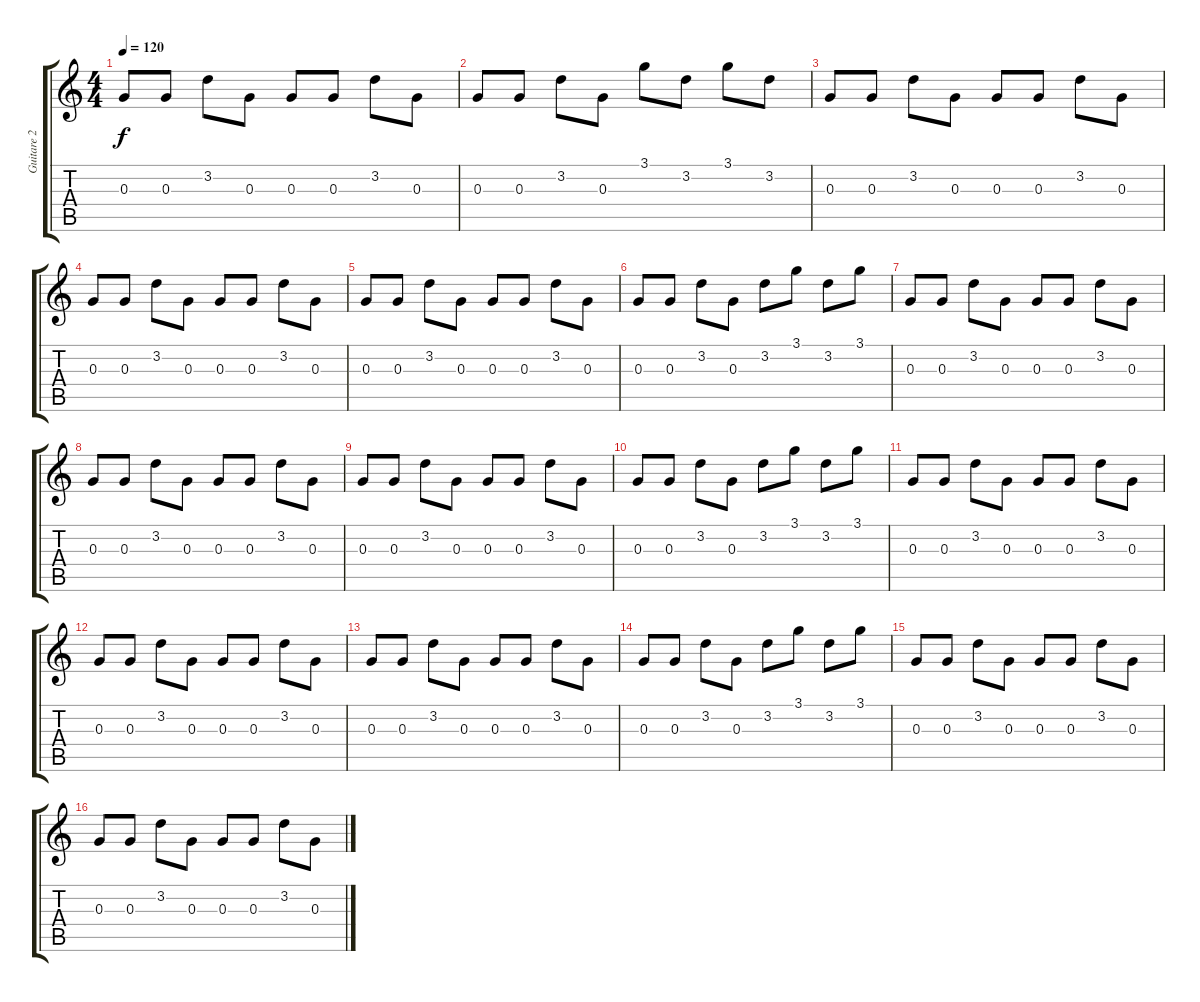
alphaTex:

\track ("Guitare 2" "Guitare 2") {instrument distortionguitar}
\staff {score tabs}
\tuning (E4 B3 G3 D3 A2 E2) {hide}
\ts (4 4)
\tempo 120
\clef g2
\ks c
0.3.8{dy f} 0.3.8 3.2.8 0.3.8 0.3.8 0.3.8 3.2.8 0.3.8 |
0.3.8 0.3.8 3.2.8 0.3.8 3.1.8 3.2.8 3.1.8 3.2.8 |
0.3.8 0.3.8 3.2.8 0.3.8 0.3.8 0.3.8 3.2.8 0.3.8 |
0.3.8 0.3.8 3.2.8 0.3.8 0.3.8 0.3.8 3.2.8 0.3.8 |
0.3.8 0.3.8 3.2.8 0.3.8 0.3.8 0.3.8 3.2.8 0.3.8 |
0.3.8 0.3.8 3.2.8 0.3.8 3.2.8 3.1.8 3.2.8 3.1.8 |
0.3.8 0.3.8 3.2.8 0.3.8 0.3.8 0.3.8 3.2.8 0.3.8 |
0.3.8 0.3.8 3.2.8 0.3.8 0.3.8 0.3.8 3.2.8 0.3.8 |
0.3.8 0.3.8 3.2.8 0.3.8 0.3.8 0.3.8 3.2.8 0.3.8 |
0.3.8 0.3.8 3.2.8 0.3.8 3.2.8 3.1.8 3.2.8 3.1.8 |
0.3.8 0.3.8 3.2.8 0.3.8 0.3.8 0.3.8 3.2.8 0.3.8 |
0.3.8 0.3.8 3.2.8 0.3.8 0.3.8 0.3.8 3.2.8 0.3.8 |
0.3.8 0.3.8 3.2.8 0.3.8 0.3.8 0.3.8 3.2.8 0.3.8 |
0.3.8 0.3.8 3.2.8 0.3.8 3.2.8 3.1.8 3.2.8 3.1.8 |
0.3.8 0.3.8 3.2.8 0.3.8 0.3.8 0.3.8 3.2.8 0.3.8 |
0.3.8 0.3.8 3.2.8 0.3.8 0.3.8 0.3.8 3.2.8 0.3.8
